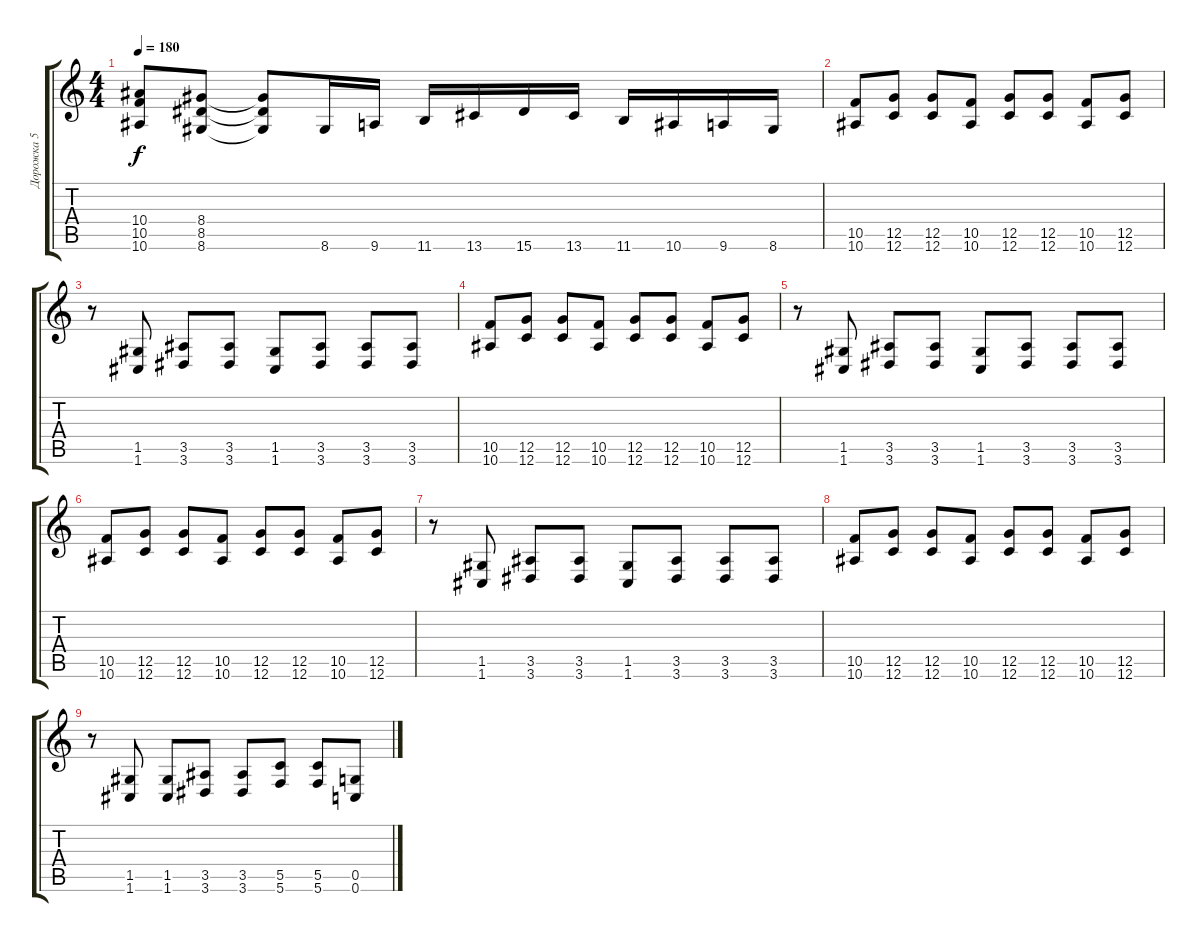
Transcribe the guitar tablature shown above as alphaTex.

\track ("Дорожка 5" "Дорожка 5") {instrument overdrivenguitar}
\staff {score tabs}
\tuning (D4 A3 F3 C3 G2 C2) {hide}
\ts (4 4)
\tempo 180
\clef g2
\ks c
(10.4{t} 10.5{t} 10.6{t}).8{dy f} (8.4 8.5 8.6).8 (8.4{t} 8.5{t} 8.6{t}).8 8.6.16 9.6.16 11.6.16 13.6.16 15.6.16 13.6.16 11.6.16 10.6.16 9.6.16 8.6.16 |
(10.5 10.6).8 (12.5 12.6).8 (12.5 12.6).8 (10.5 10.6).8 (12.5 12.6).8 (12.5 12.6).8 (10.5 10.6).8 (12.5 12.6).8 |
r.8 (1.5 1.6).8 (3.5 3.6).8 (3.5 3.6).8 (1.5 1.6).8 (3.5 3.6).8 (3.5 3.6).8 (3.5 3.6).8 |
(10.5 10.6).8 (12.5 12.6).8 (12.5 12.6).8 (10.5 10.6).8 (12.5 12.6).8 (12.5 12.6).8 (10.5 10.6).8 (12.5 12.6).8 |
r.8 (1.5 1.6).8 (3.5 3.6).8 (3.5 3.6).8 (1.5 1.6).8 (3.5 3.6).8 (3.5 3.6).8 (3.5 3.6).8 |
(10.5 10.6).8 (12.5 12.6).8 (12.5 12.6).8 (10.5 10.6).8 (12.5 12.6).8 (12.5 12.6).8 (10.5 10.6).8 (12.5 12.6).8 |
r.8 (1.5 1.6).8 (3.5 3.6).8 (3.5 3.6).8 (1.5 1.6).8 (3.5 3.6).8 (3.5 3.6).8 (3.5 3.6).8 |
(10.5 10.6).8 (12.5 12.6).8 (12.5 12.6).8 (10.5 10.6).8 (12.5 12.6).8 (12.5 12.6).8 (10.5 10.6).8 (12.5 12.6).8 |
r.8 (1.5 1.6).8 (1.5 1.6).8 (3.5 3.6).8 (3.5 3.6).8 (5.5 5.6).8 (5.5 5.6).8 (0.5 0.6).8
